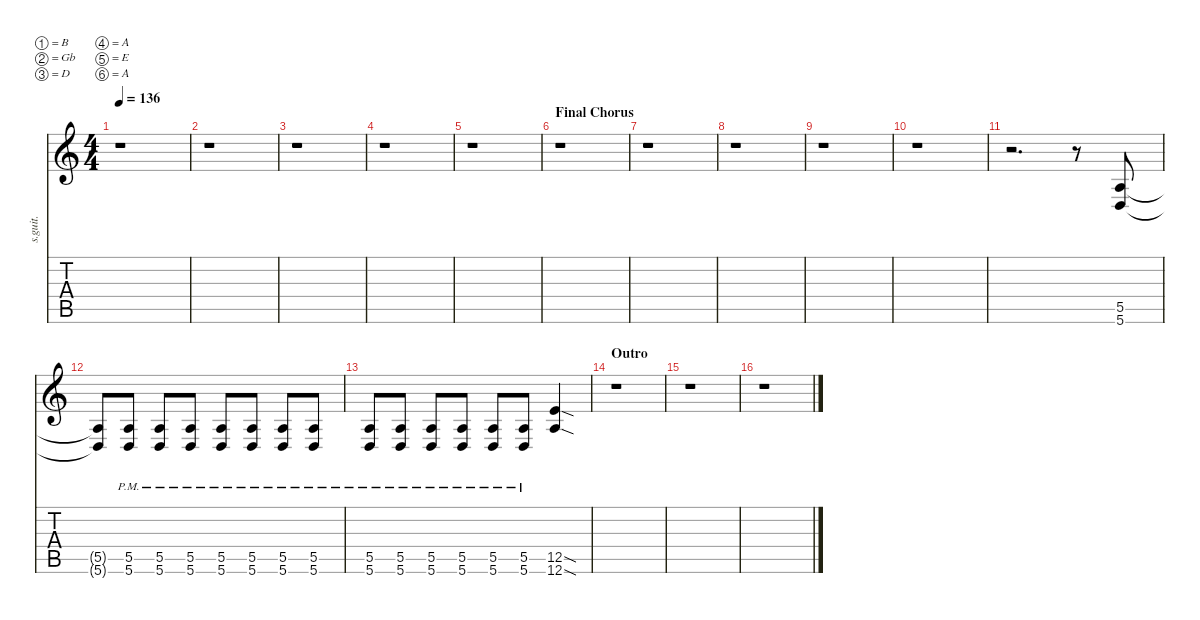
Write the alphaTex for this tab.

\defaultSystemsLayout 4
\hideDynamics
\bracketExtendMode nobrackets
\track ("Mick Thomson Backing" "s.guit.") {instrument distortionguitar}
\staff {score tabs}
\tuning (B3 Gb3 D3 A2 E2 A1)
\ts (4 4)
\tempo 136
\clef g2
\ks c
r.1{dy f} |
r.1 |
r.1 |
r.1 |
r.1 |
\section ("" "Final Chorus")
r.1 |
r.1 |
r.1 |
r.1 |
r.1 |
r.2{d} r.8 (5.5 5.6).8{lyrics (0 "") lyrics (1 "") lyrics (2 "") lyrics (3 "") lyrics (4 "")} |
(5.5{t} 5.6{t}).8{lyrics (0 "") lyrics (1 "") lyrics (2 "") lyrics (3 "") lyrics (4 "")} (5.5{pm} 5.6{pm}).8{lyrics (0 "") lyrics (1 "") lyrics (2 "") lyrics (3 "") lyrics (4 "")} (5.5{pm} 5.6{pm}).8{lyrics (0 "") lyrics (1 "") lyrics (2 "") lyrics (3 "") lyrics (4 "")} (5.5{pm} 5.6{pm}).8{lyrics (0 "") lyrics (1 "") lyrics (2 "") lyrics (3 "") lyrics (4 "")} (5.5{pm} 5.6{pm}).8{lyrics (0 "") lyrics (1 "") lyrics (2 "") lyrics (3 "") lyrics (4 "")} (5.5{pm} 5.6{pm}).8{lyrics (0 "") lyrics (1 "") lyrics (2 "") lyrics (3 "") lyrics (4 "")} (5.5{pm} 5.6{pm}).8{lyrics (0 "") lyrics (1 "") lyrics (2 "") lyrics (3 "") lyrics (4 "")} (5.5{pm} 5.6{pm}).8{lyrics (0 "") lyrics (1 "") lyrics (2 "") lyrics (3 "") lyrics (4 "")} |
(5.5{pm} 5.6{pm}).8{lyrics (0 "") lyrics (1 "") lyrics (2 "") lyrics (3 "") lyrics (4 "")} (5.5{pm} 5.6{pm}).8{lyrics (0 "") lyrics (1 "") lyrics (2 "") lyrics (3 "") lyrics (4 "")} (5.5{pm} 5.6{pm}).8{lyrics (0 "") lyrics (1 "") lyrics (2 "") lyrics (3 "") lyrics (4 "")} (5.5{pm} 5.6{pm}).8{lyrics (0 "") lyrics (1 "") lyrics (2 "") lyrics (3 "") lyrics (4 "")} (5.5{pm} 5.6{pm}).8{lyrics (0 "") lyrics (1 "") lyrics (2 "") lyrics (3 "") lyrics (4 "")} (5.5{pm} 5.6{pm}).8{lyrics (0 "") lyrics (1 "") lyrics (2 "") lyrics (3 "") lyrics (4 "")} (12.5{sod} 12.6{sod}).4{lyrics (0 "") lyrics (1 "") lyrics (2 "") lyrics (3 "") lyrics (4 "")} |
\section ("" "Outro")
r.1 |
r.1 |
r.1
